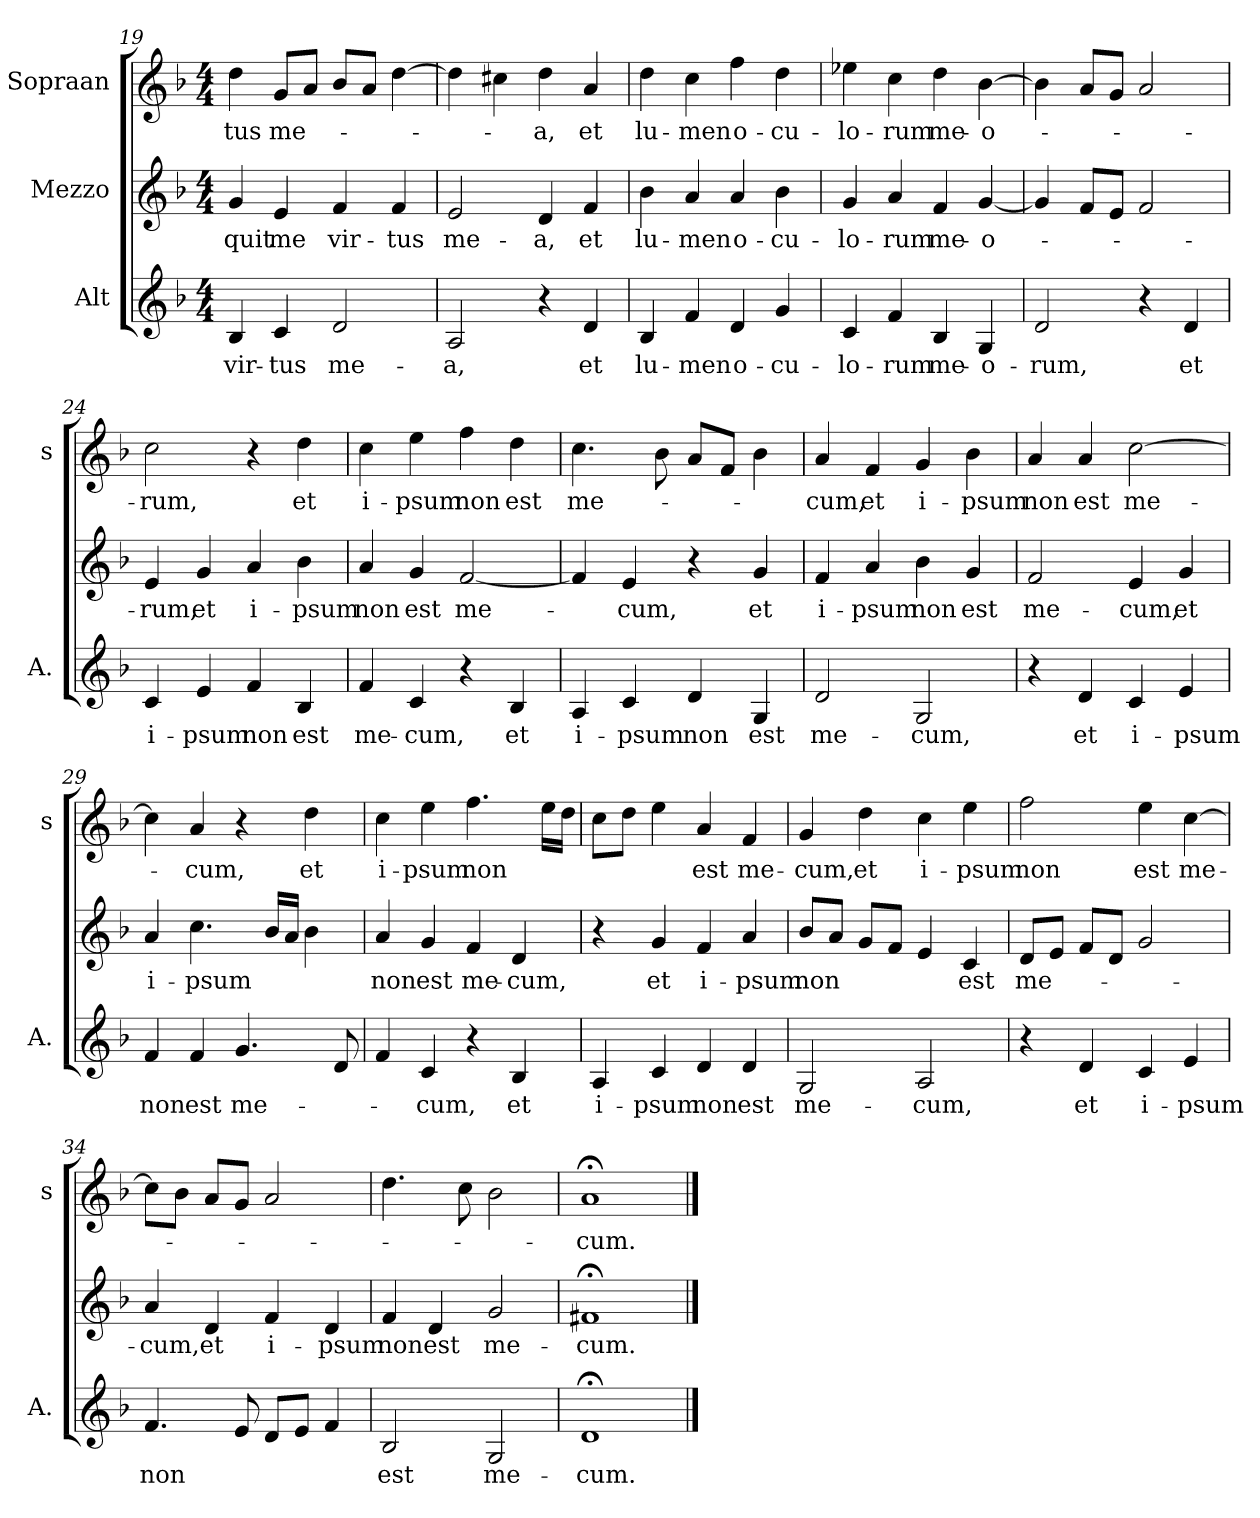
**kern	**text	**kern	**text	**kern	**text
*part3	*part3	*part2	*part2	*part1	*part1
*staff3	*staff3	*staff2	*staff2	*staff1	*staff1
*I"Alt	*	*I"Mezzo	*	*I"Sopraan	*
*I'A.	*	*	*	*I's	*
*clefG2	*	*clefG2	*	*clefG2	*
*k[b-]	*	*k[b-]	*	*k[b-]	*
*F:	*	*F:	*	*F:	*
*M4/4	*	*M4/4	*	*M4/4	*
=19	=19	=19	=19	=19	=19
!	!LO:LY:b	!	!LO:LY:b	!	!LO:LY:b
4B-/	vir-	4g/	-quit	4dd\	-tus
!	!LO:LY:b	!	!LO:LY:b	!	!LO:LY:b
4c/	-tus	4e/	me	8g/L	me-
.	.	.	.	8a/J	.
!	!LO:LY:b	!	!LO:LY:b	!	!
2d/	me-	4f/	vir-	8b-/L	.
.	.	.	.	8a/J	.
!	!	!	!LO:LY:b	!	!
.	.	4f/	-tus	[4dd\	.
!!LO:PB:g=z
=20	=20	=20	=20	=20	=20
!	!LO:LY:b	!	!LO:LY:b	!	!
2A/	-a,	2e/	me-	4dd\]	.
.	.	.	.	4cc#X\	.
!	!	!	!LO:LY:b	!	!LO:LY:b
4r	.	4d/	-a,	4dd\	-a,
!	!LO:LY:b	!	!LO:LY:b	!	!LO:LY:b
4d/	et	4f/	et	4a/	et
=21	=21	=21	=21	=21	=21
!	!LO:LY:b	!	!LO:LY:b	!	!LO:LY:b
4B-/	lu-	4b-\	lu-	4dd\	lu-
!	!LO:LY:b	!	!LO:LY:b	!	!LO:LY:b
4f/	-men	4a/	-men	4cc\	-men
!	!LO:LY:b	!	!LO:LY:b	!	!LO:LY:b
4d/	o-	4a/	o-	4ff\	o-
!	!LO:LY:b	!	!LO:LY:b	!	!LO:LY:b
4g/	-cu-	4b-\	-cu-	4dd\	-cu-
=22	=22	=22	=22	=22	=22
!	!LO:LY:b	!	!LO:LY:b	!	!LO:LY:b
4c/	-lo-	4g/	-lo-	4ee-X\	-lo-
!	!LO:LY:b	!	!LO:LY:b	!	!LO:LY:b
4f/	-rum	4a/	-rum	4cc\	-rum
!	!LO:LY:b	!	!LO:LY:b	!	!LO:LY:b
4B-/	me-	4f/	me-	4dd\	me-
!	!LO:LY:b	!	!LO:LY:b	!	!LO:LY:b
4G/	-o-	[4g/	-o-	[4b-\	-o-
=23	=23	=23	=23	=23	=23
!	!LO:LY:b	!	!	!	!
2d/	-rum,	4g/]	.	4b-\]	.
.	.	8f/L	.	8a/L	.
.	.	8e/J	.	8g/J	.
4r	.	2f/	.	2a/	.
!	!LO:LY:b	!	!	!	!
4d/	et	.	.	.	.
=24	=24	=24	=24	=24	=24
!	!LO:LY:b	!	!LO:LY:b	!	!LO:LY:b
4c/	i-	4e/	-rum,	2cc\	-rum,
!	!LO:LY:b	!	!LO:LY:b	!	!
4e/	-psum	4g/	et	.	.
!	!LO:LY:b	!	!LO:LY:b	!	!
4f/	non	4a/	i-	4r	.
!	!LO:LY:b	!	!LO:LY:b	!	!LO:LY:b
4B-/	est	4b-\	-psum	4dd\	et
!!LO:LB:g=z
=25	=25	=25	=25	=25	=25
!	!LO:LY:b	!	!LO:LY:b	!	!LO:LY:b
4f/	me-	4a/	non	4cc\	i-
!	!LO:LY:b	!	!LO:LY:b	!	!LO:LY:b
4c/	-cum,	4g/	est	4ee\	-psum
!	!	!	!LO:LY:b	!	!LO:LY:b
4r	.	[2f/	me-	4ff\	non
!	!LO:LY:b	!	!	!	!LO:LY:b
4B-/	et	.	.	4dd\	est
=26	=26	=26	=26	=26	=26
!	!LO:LY:b	!	!	!	!LO:LY:b
4A/	i-	4f/]	.	4.cc\	me-
!	!LO:LY:b	!	!LO:LY:b	!	!
4c/	-psum	4e/	-cum,	.	.
.	.	.	.	8b-\	.
!	!LO:LY:b	!	!	!	!
4d/	non	4r	.	8a/L	.
.	.	.	.	8f/J	.
!	!LO:LY:b	!	!LO:LY:b	!	!
4G/	est	4g/	et	4b-\	.
=27	=27	=27	=27	=27	=27
!	!LO:LY:b	!	!LO:LY:b	!	!LO:LY:b
2d/	me-	4f/	i-	4a/	-cum,
!	!	!	!LO:LY:b	!	!LO:LY:b
.	.	4a/	-psum	4f/	et
!	!LO:LY:b	!	!LO:LY:b	!	!LO:LY:b
2G/	-cum,	4b-\	non	4g/	i-
!	!	!	!LO:LY:b	!	!LO:LY:b
.	.	4g/	est	4b-\	-psum
=28	=28	=28	=28	=28	=28
!	!	!	!LO:LY:b	!	!LO:LY:b
4r	.	2f/	me-	4a/	non
!	!LO:LY:b	!	!	!	!LO:LY:b
4d/	et	.	.	4a/	est
!	!LO:LY:b	!	!LO:LY:b	!	!LO:LY:b
4c/	i-	4e/	-cum,	[2cc\	me-
!	!LO:LY:b	!	!LO:LY:b	!	!
4e/	-psum	4g/	et	.	.
=29	=29	=29	=29	=29	=29
!	!LO:LY:b	!	!LO:LY:b	!	!
4f/	non	4a/	i-	4cc\]	.
!	!LO:LY:b	!	!LO:LY:b	!	!LO:LY:b
4f/	est	4.cc\	-psum	4a/	-cum,
!	!LO:LY:b	!	!	!	!
4.g/	me-	.	.	4r	.
.	.	16b-/LL	.	.	.
.	.	16a/JJ	.	.	.
!	!	!	!	!	!LO:LY:b
.	.	4b-\	.	4dd\	et
8d/	.	.	.	.	.
!!LO:LB:g=z
=30	=30	=30	=30	=30	=30
!	!	!	!LO:LY:b	!	!LO:LY:b
4f/	.	4a/	non	4cc\	i-
!	!LO:LY:b	!	!LO:LY:b	!	!LO:LY:b
4c/	-cum,	4g/	est	4ee\	-psum
!	!	!	!LO:LY:b	!	!LO:LY:b
4r	.	4f/	me-	4.ff\	non
!	!LO:LY:b	!	!LO:LY:b	!	!
4B-/	et	4d/	-cum,	.	.
.	.	.	.	16ee\LL	.
.	.	.	.	16dd\JJ	.
=31	=31	=31	=31	=31	=31
!	!LO:LY:b	!	!	!	!
4A/	i-	4r	.	8cc\L	.
.	.	.	.	8dd\J	.
!	!LO:LY:b	!	!LO:LY:b	!	!
4c/	-psum	4g/	et	4ee\	.
!	!LO:LY:b	!	!LO:LY:b	!	!LO:LY:b
4d/	non	4f/	i-	4a/	est
!	!LO:LY:b	!	!LO:LY:b	!	!LO:LY:b
4d/	est	4a/	-psum	4f/	me-
=32	=32	=32	=32	=32	=32
!	!LO:LY:b	!	!LO:LY:b	!	!LO:LY:b
2G/	me-	8b-/L	non	4g/	-cum,
.	.	8a/J	.	.	.
!	!	!	!	!	!LO:LY:b
.	.	8g/L	.	4dd\	et
.	.	8f/J	.	.	.
!	!LO:LY:b	!	!	!	!LO:LY:b
2A/	-cum,	4e/	.	4cc\	i-
!	!	!	!LO:LY:b	!	!LO:LY:b
.	.	4c/	est	4ee\	-psum
!!LO:LB:g=z
=33	=33	=33	=33	=33	=33
!	!	!	!LO:LY:b	!	!LO:LY:b
4r	.	8d/L	me-	2ff\	non
.	.	8e/J	.	.	.
!	!LO:LY:b	!	!	!	!
4d/	et	8f/L	.	.	.
.	.	8d/J	.	.	.
!	!LO:LY:b	!	!	!	!LO:LY:b
4c/	i-	2g/	.	4ee\	est
!	!LO:LY:b	!	!	!	!LO:LY:b
4e/	-psum	.	.	[4cc\	me-
=34	=34	=34	=34	=34	=34
!	!LO:LY:b	!	!LO:LY:b	!	!
4.f/	non	4a/	-cum,	8cc\L]	.
.	.	.	.	8b-\J	.
!	!	!	!LO:LY:b	!	!
.	.	4d/	et	8a/L	.
8e/	.	.	.	8g/J	.
!	!	!	!LO:LY:b	!	!
8d/L	.	4f/	i-	2a/	.
8e/J	.	.	.	.	.
!	!	!	!LO:LY:b	!	!
4f/	.	4d/	-psum	.	.
=35	=35	=35	=35	=35	=35
!	!LO:LY:b	!	!LO:LY:b	!	!
2B-/	est	4f/	non	4.dd\	.
!	!	!	!LO:LY:b	!	!
.	.	4d/	est	.	.
.	.	.	.	8cc\	.
!	!LO:LY:b	!	!LO:LY:b	!	!
2G/	me-	2g/	me-	2b-\	.
=36	=36	=36	=36	=36	=36
!	!LO:LY:b	!	!LO:LY:b	!	!LO:LY:b
1d;	-cum.	1f#X;	-cum.	1a;	-cum.
==	==	==	==	==	==
*-	*-	*-	*-	*-	*-
